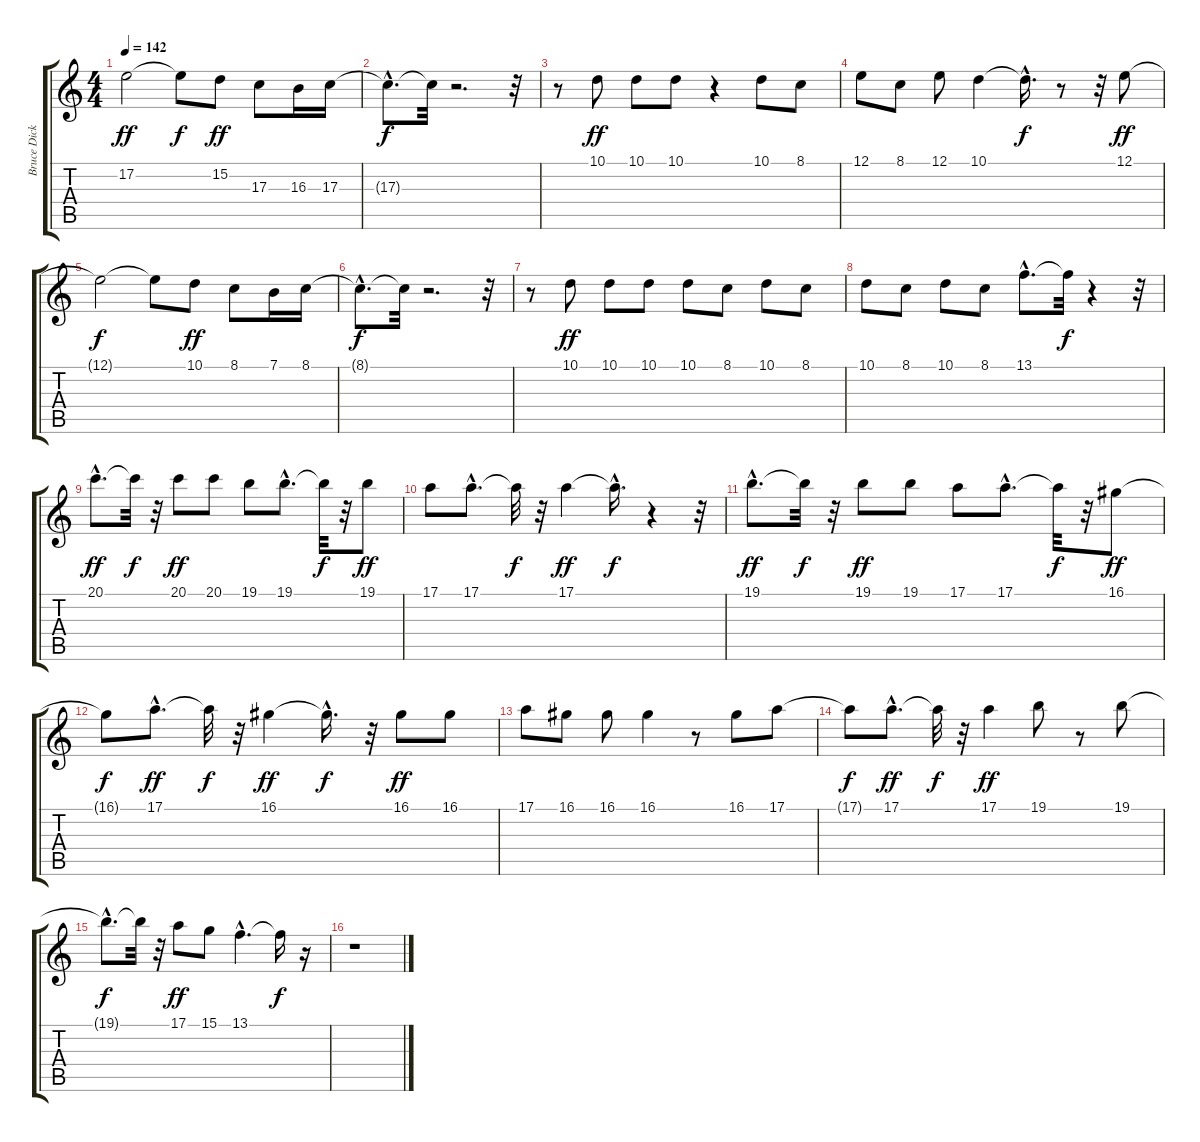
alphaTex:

\track ("Bruce Dickinson" "Bruce Dick") {instrument choiraahs}
\staff {score tabs}
\tuning (E4 B3 G3 D3 A2 E2) {hide}
\ts (4 4)
\tempo 142
\clef g2
\ks c
17.2.2{dy ff} 17.2{t}.8{dy f} 15.2.8{dy ff} 17.3.8 16.3.16 17.3.16 |
17.3{hac t}.8{d dy f} 17.3{t}.32 r.2{d} r.32 |
r.8 10.1.8{dy ff} 10.1.8 10.1.8 r.4 10.1.8 8.1.8 |
12.1.8 8.1.8 12.1.8 10.1.4 10.1{hac t}.16{d dy f} r.8 r.32 12.1.8{dy ff} |
12.1{t}.2{dy f} 12.1{t}.8 10.1.8{dy ff} 8.1.8 7.1.16 8.1.16 |
8.1{hac t}.8{d dy f} 8.1{t}.32 r.2{d} r.32 |
r.8 10.1.8{dy ff} 10.1.8 10.1.8 10.1.8 8.1.8 10.1.8 8.1.8 |
10.1.8 8.1.8 10.1.8 8.1.8 13.1{hac}.8{d} 13.1{t}.32{dy f} r.4 r.32 |
20.1{hac}.8{d dy ff} 20.1{t}.32{dy f} r.32 20.1.8{dy ff} 20.1.8 19.1.8 19.1{hac}.8{d} 19.1{t}.32{dy f} r.32 19.1.8{dy ff} |
17.1.8 17.1{hac}.8{d} 17.1{t}.32{dy f} r.32 17.1.4{dy ff} 17.1{hac t}.16{d dy f} r.4 r.32 |
19.1{hac}.8{d dy ff} 19.1{t}.32{dy f} r.32 19.1.8{dy ff} 19.1.8 17.1.8 17.1{hac}.8{d} 17.1{t}.32{dy f} r.32 16.1.8{dy ff} |
16.1{t}.8{dy f} 17.1{hac}.8{d dy ff} 17.1{t}.32{dy f} r.32 16.1.4{dy ff} 16.1{hac t}.16{d dy f} r.32 16.1.8{dy ff} 16.1.8 |
17.1.8 16.1.8 16.1.8 16.1.4 r.8 16.1.8 17.1.8 |
17.1{t}.8{dy f} 17.1{hac}.8{d dy ff} 17.1{t}.32{dy f} r.32 17.1.4{dy ff} 19.1.8 r.8 19.1.8 |
19.1{hac t}.8{d dy f} 19.1{t}.32 r.32 17.1.8{dy ff} 15.1.8 13.1{hac}.4{d} 13.1{t}.16{dy f} r.16 |
r.1
